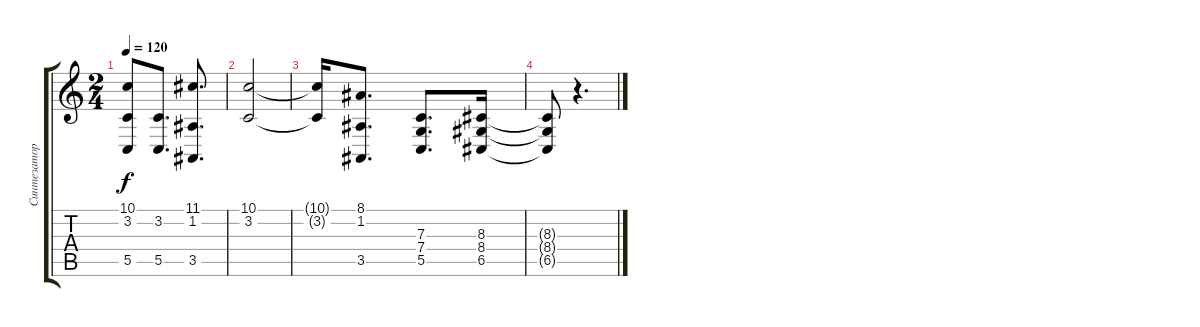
\track ("Синтезатор" "Синтезатор") {instrument synthstrings1}
\staff {score tabs}
\tuning (D4 A3 F3 C3 G2 D2) {hide}
\ts (2 4)
\tempo 120
\clef g2
\ks c
(10.1{t} 3.2{t} 5.5{t}).8{dy f} (3.2 5.5).8{d} (11.1 1.2 3.5).8{d} |
(10.1 3.2).2 |
(10.1{t} 3.2{t}).16 (8.1 1.2 3.5).8{d} (7.3 7.4 5.5).8{d} (8.3 8.4 6.5).16 |
(8.3{t} 8.4{t} 6.5{t}).8 r.4{d}
